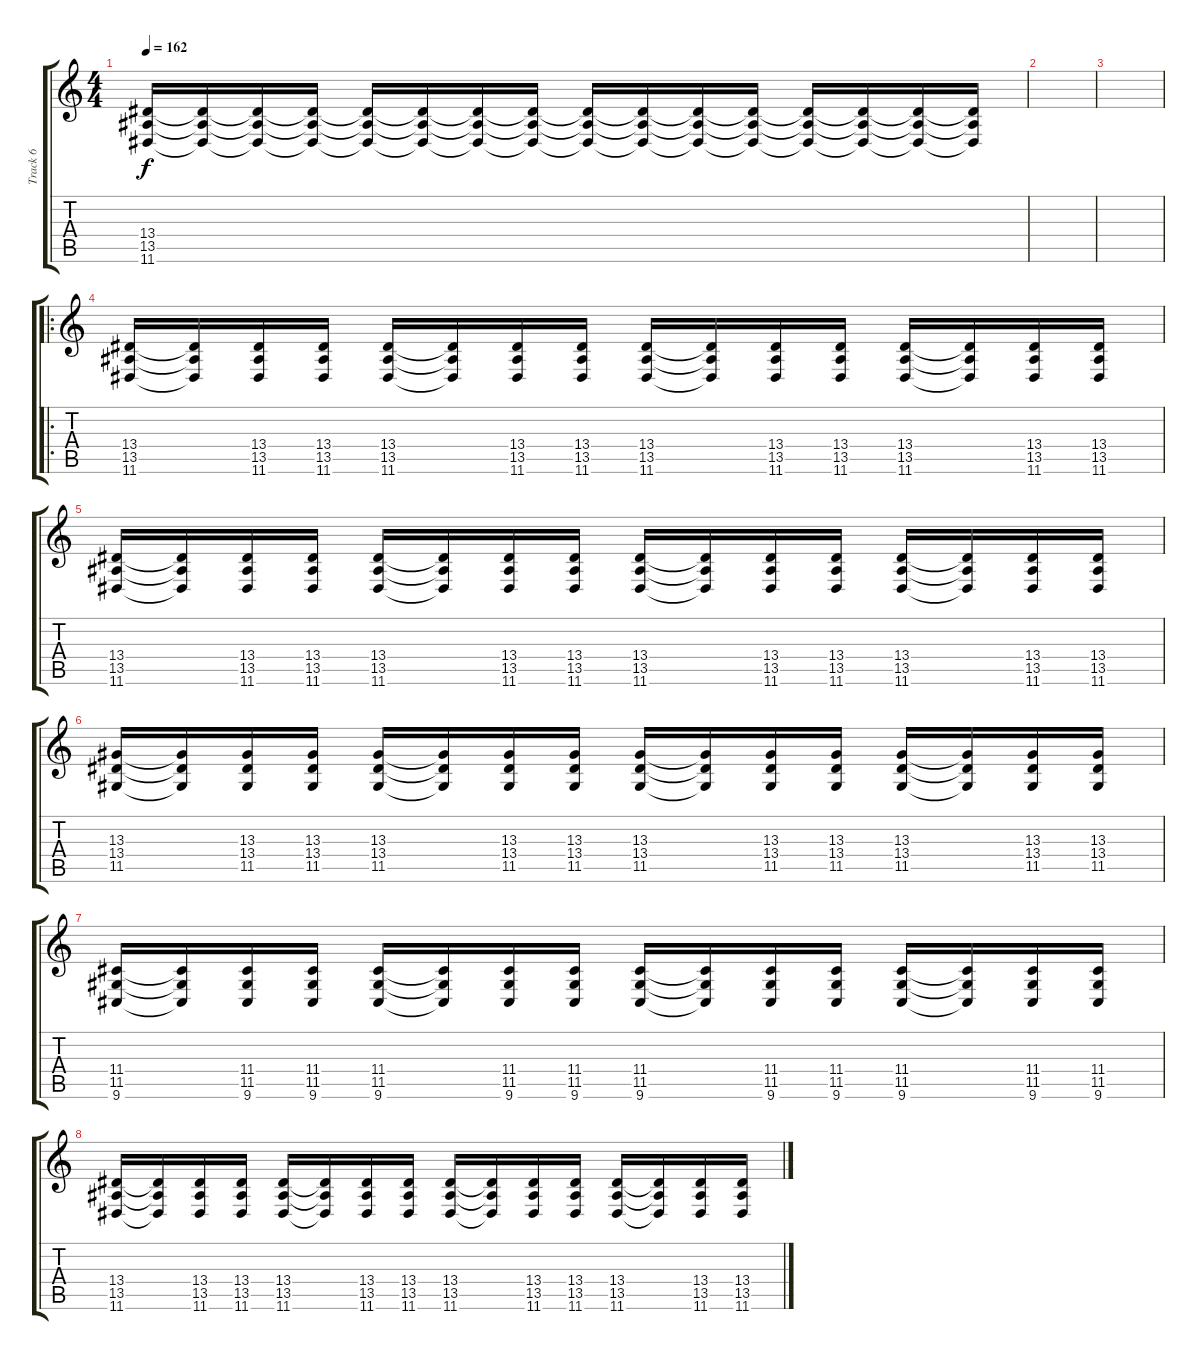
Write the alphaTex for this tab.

\track ("Track 6" "Track 6") {instrument lead5charang}
\staff {score tabs}
\tuning (E4 B3 G3 D3 A2 E2) {hide}
\ts (4 4)
\tempo 162
\clef g2
\ks c
(13.4{t} 13.5{t} 11.6{t}).16{dy f} (13.4{t} 13.5{t} 11.6{t}).16 (13.4{t} 13.5{t} 11.6{t}).16 (13.4{t} 13.5{t} 11.6{t}).16 (13.4{t} 13.5{t} 11.6{t}).16 (13.4{t} 13.5{t} 11.6{t}).16 (13.4{t} 13.5{t} 11.6{t}).16 (13.4{t} 13.5{t} 11.6{t}).16 (13.4{t} 13.5{t} 11.6{t}).16 (13.4{t} 13.5{t} 11.6{t}).16 (13.4{t} 13.5{t} 11.6{t}).16 (13.4{t} 13.5{t} 11.6{t}).16 (13.4{t} 13.5{t} 11.6{t}).16 (13.4{t} 13.5{t} 11.6{t}).16 (13.4{t} 13.5{t} 11.6{t}).16 (13.4{t} 13.5{t} 11.6{t}).16 |
|
|
\ro
(13.4 13.5 11.6).16 (13.4{t} 13.5{t} 11.6{t}).16 (13.4 13.5 11.6).16 (13.4 13.5 11.6).16 (13.4 13.5 11.6).16 (13.4{t} 13.5{t} 11.6{t}).16 (13.4 13.5 11.6).16 (13.4 13.5 11.6).16 (13.4 13.5 11.6).16 (13.4{t} 13.5{t} 11.6{t}).16 (13.4 13.5 11.6).16 (13.4 13.5 11.6).16 (13.4 13.5 11.6).16 (13.4{t} 13.5{t} 11.6{t}).16 (13.4 13.5 11.6).16 (13.4 13.5 11.6).16 |
(13.4 13.5 11.6).16 (13.4{t} 13.5{t} 11.6{t}).16 (13.4 13.5 11.6).16 (13.4 13.5 11.6).16 (13.4 13.5 11.6).16 (13.4{t} 13.5{t} 11.6{t}).16 (13.4 13.5 11.6).16 (13.4 13.5 11.6).16 (13.4 13.5 11.6).16 (13.4{t} 13.5{t} 11.6{t}).16 (13.4 13.5 11.6).16 (13.4 13.5 11.6).16 (13.4 13.5 11.6).16 (13.4{t} 13.5{t} 11.6{t}).16 (13.4 13.5 11.6).16 (13.4 13.5 11.6).16 |
(13.3 13.4 11.5).16 (13.3{t} 13.4{t} 11.5{t}).16 (13.3 13.4 11.5).16 (13.3 13.4 11.5).16 (13.3 13.4 11.5).16 (13.3{t} 13.4{t} 11.5{t}).16 (13.3 13.4 11.5).16 (13.3 13.4 11.5).16 (13.3 13.4 11.5).16 (13.3{t} 13.4{t} 11.5{t}).16 (13.3 13.4 11.5).16 (13.3 13.4 11.5).16 (13.3 13.4 11.5).16 (13.3{t} 13.4{t} 11.5{t}).16 (13.3 13.4 11.5).16 (13.3 13.4 11.5).16 |
(11.4 11.5 9.6).16 (11.4{t} 11.5{t} 9.6{t}).16 (11.4 11.5 9.6).16 (11.4 11.5 9.6).16 (11.4 11.5 9.6).16 (11.4{t} 11.5{t} 9.6{t}).16 (11.4 11.5 9.6).16 (11.4 11.5 9.6).16 (11.4 11.5 9.6).16 (11.4{t} 11.5{t} 9.6{t}).16 (11.4 11.5 9.6).16 (11.4 11.5 9.6).16 (11.4 11.5 9.6).16 (11.4{t} 11.5{t} 9.6{t}).16 (11.4 11.5 9.6).16 (11.4 11.5 9.6).16 |
(13.4 13.5 11.6).16 (13.4{t} 13.5{t} 11.6{t}).16 (13.4 13.5 11.6).16 (13.4 13.5 11.6).16 (13.4 13.5 11.6).16 (13.4{t} 13.5{t} 11.6{t}).16 (13.4 13.5 11.6).16 (13.4 13.5 11.6).16 (13.4 13.5 11.6).16 (13.4{t} 13.5{t} 11.6{t}).16 (13.4 13.5 11.6).16 (13.4 13.5 11.6).16 (13.4 13.5 11.6).16 (13.4{t} 13.5{t} 11.6{t}).16 (13.4 13.5 11.6).16 (13.4 13.5 11.6).16
